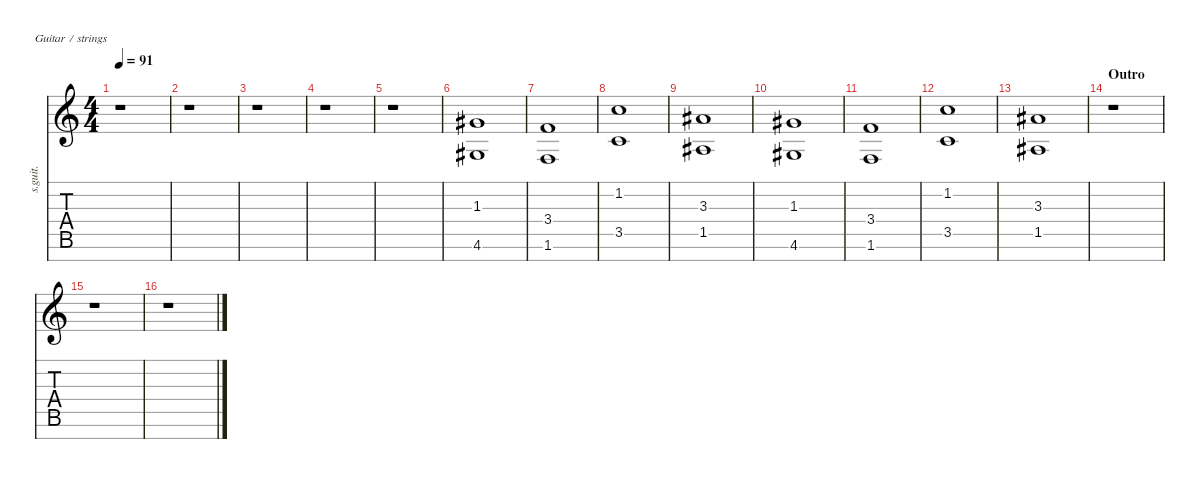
\defaultSystemsLayout 4
\hideDynamics
\bracketExtendMode nobrackets
\track ("Acoustic Piano (Staff 2)" "s.guit.") {instrument acousticgrandpiano}
\staff {score tabs}
\tuning (E4 B3 G3 D3 A2 E2 B1)
\displaytranspose 12
\ts (4 4)
\tempo 91
\clef g2
\ks c
r.1{dy ff} |
r.1 |
r.1 |
r.1 |
r.1 |
(1.3{acc #} 4.6{acc #}).1 |
(3.4 1.6).1 |
(1.2 3.5).1 |
(3.3{acc #} 1.5{acc #}).1 |
(1.3{acc #} 4.6{acc #}).1 |
(3.4 1.6).1 |
(1.2 3.5).1 |
(3.3{acc #} 1.5{acc #}).1 |
\section ("" "Outro")
r.1 |
r.1 |
r.1
